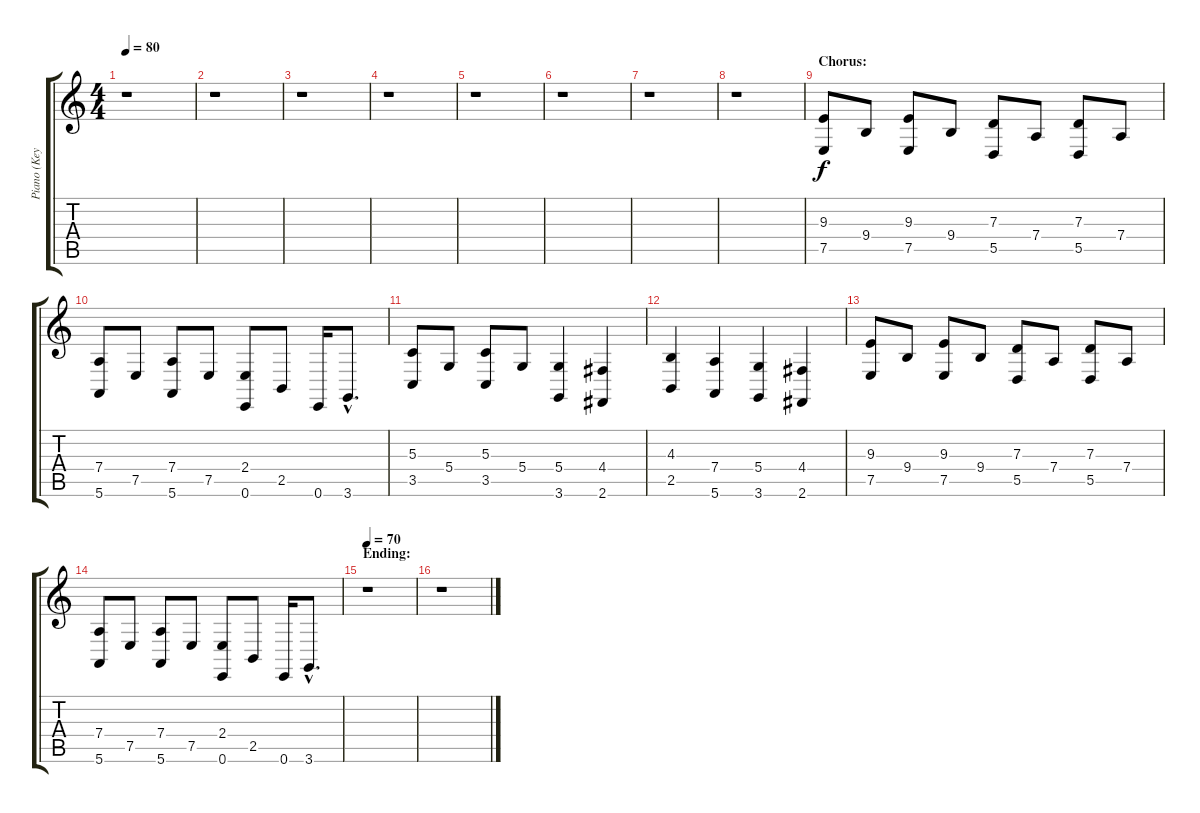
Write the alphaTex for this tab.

\track ("Piano (Keyb.) LH" "Piano (Key") {instrument acousticgrandpiano}
\staff {score tabs}
\tuning (E4 B3 G3 D3 A2 E2) {hide}
\ts (4 4)
\tempo 80
\clef g2
\ks c
r.1{dy f} |
r.1 |
r.1 |
r.1 |
r.1 |
r.1 |
r.1 |
r.1 |
\section ("" "Chorus:")
(9.3 7.5).8 9.4.8 (9.3 7.5).8 9.4.8 (7.3 5.5).8 7.4.8 (7.3 5.5).8 7.4.8 |
(7.4 5.6).8 7.5.8 (7.4 5.6).8 7.5.8 (2.4 0.6).8 2.5.8 0.6.16 3.6{hac}.8{d} |
(5.3 3.5).8 5.4.8 (5.3 3.5).8 5.4.8 (5.4 3.6).4 (4.4 2.6).4 |
(4.3 2.5).4 (7.4 5.6).4 (5.4 3.6).4 (4.4 2.6).4 |
(9.3 7.5).8 9.4.8 (9.3 7.5).8 9.4.8 (7.3 5.5).8 7.4.8 (7.3 5.5).8 7.4.8 |
(7.4 5.6).8 7.5.8 (7.4 5.6).8 7.5.8 (2.4 0.6).8 2.5.8 0.6.16 3.6{hac}.8{d} |
\section ("" "Ending:")
\tempo 70
r.1 |
r.1
